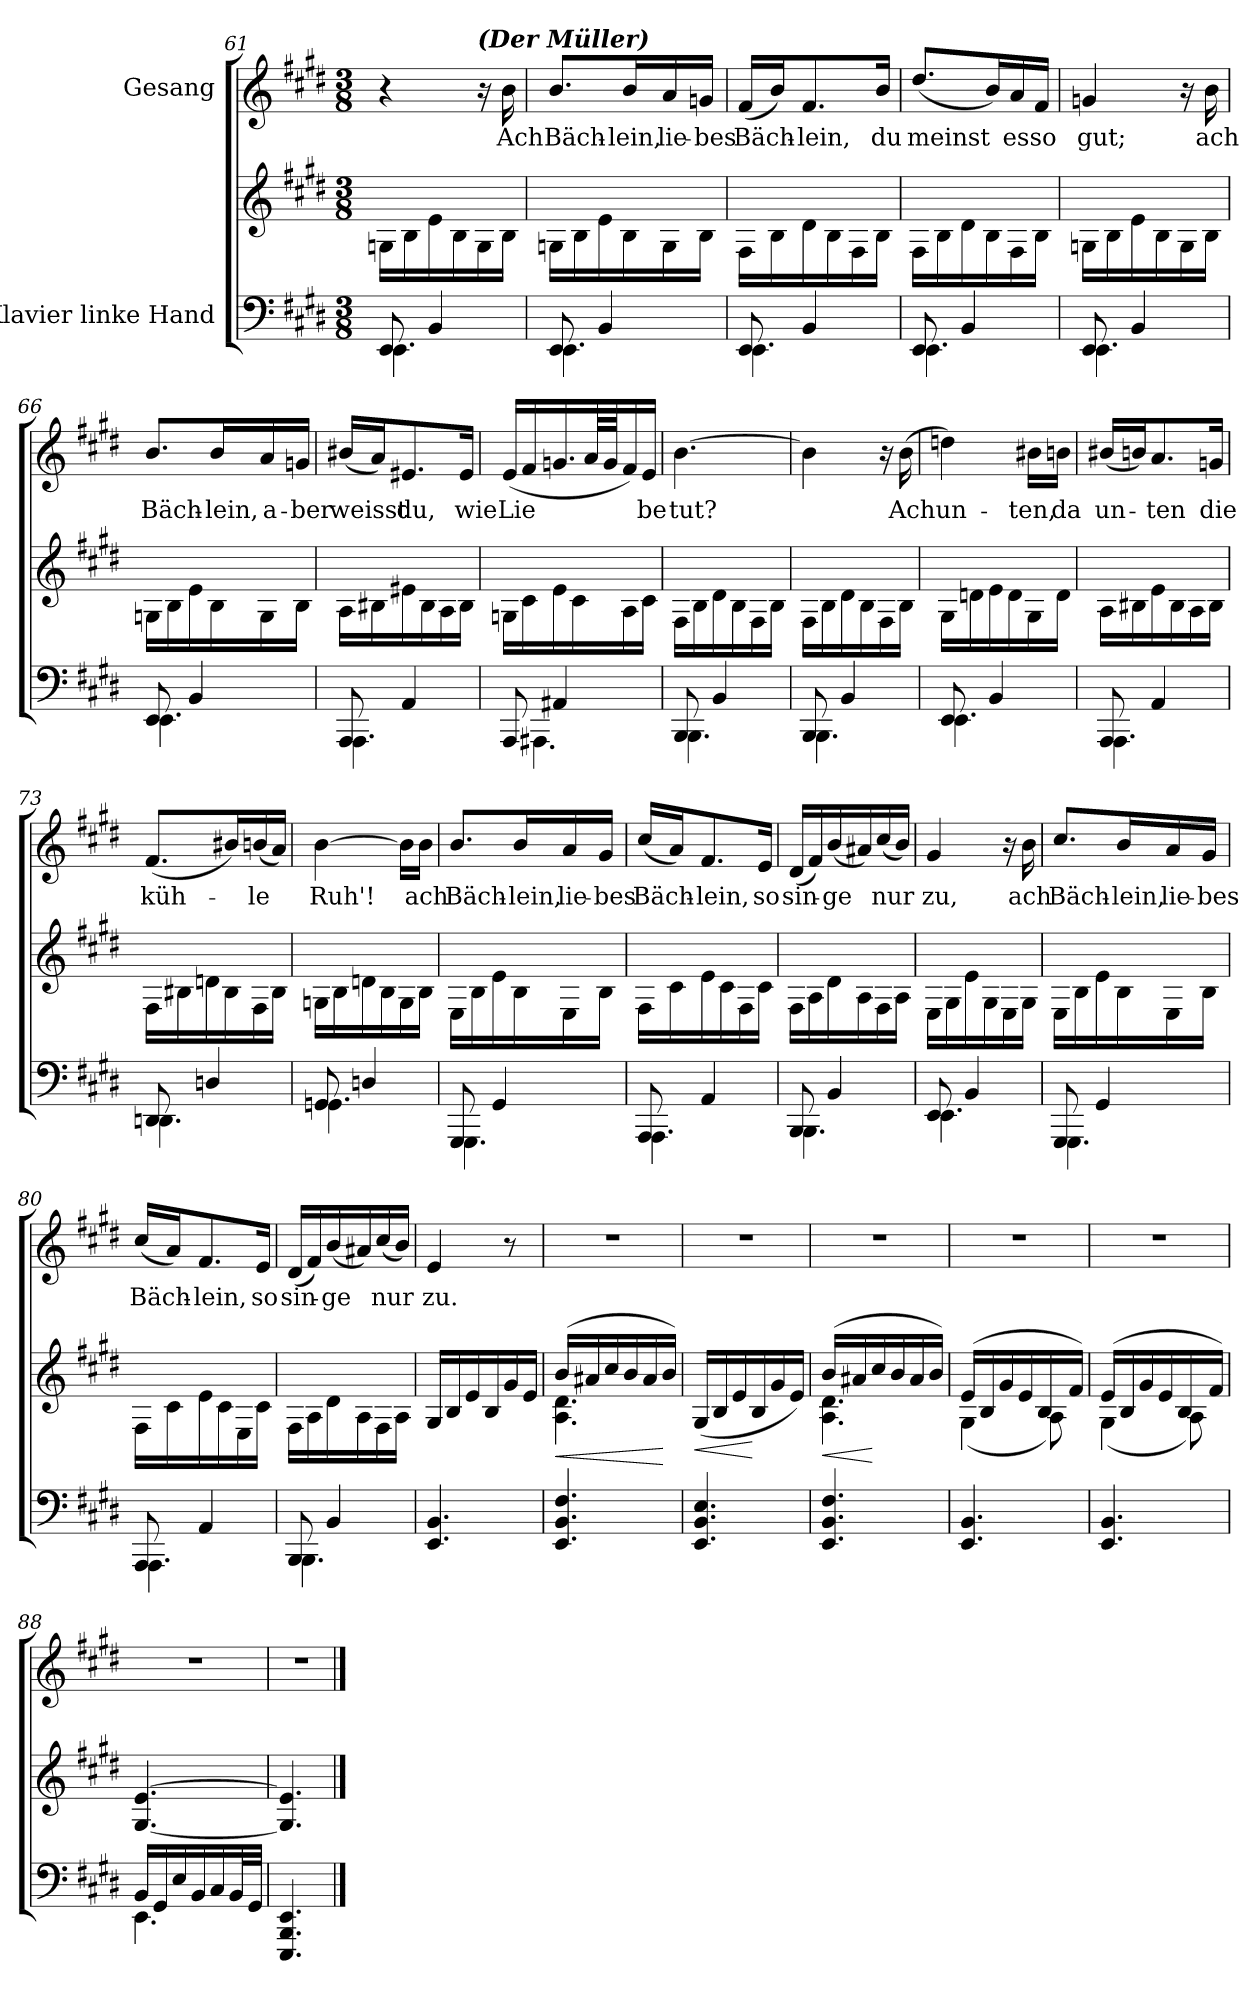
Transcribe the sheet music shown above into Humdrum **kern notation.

**kern	**kern	**dynam	**kern	**text
*part2	*part2	*part2	*part1	*part1
*staff3	*staff2	*staff2/3	*staff1	*staff1
*I"Klavier linke Hand	*	*	*I"Gesang	*
*clefF4	*clefG2	*	*clefG2	*
*k[f#c#g#d#]	*k[f#c#g#d#]	*	*k[f#c#g#d#]	*
*M3/8	*M3/8	*	*M3/8	*
=61	=61	=61	=61	=61
*^	*	*	*	*
8EE/	4.EE\	16Gn\LL	.	4r	.
.	.	16B\	.	.	.
4BB/	.	16e\	.	.	.
.	.	16B\	.	.	.
!	!	!	!	!LO:TX:a:Bi:t=(Der Müller)	!
.	.	16G\	.	16r	.
!	!	!	!	!	!LO:LY:b
.	.	16B\JJ	.	16b\	Ach
=62	=62	=62	=62	=62	=62
!	!	!	!	!	!LO:LY:b
8EE/	4.EE\	16Gn\LL	.	8.b/L	Bäch-
.	.	16B\	.	.	.
4BB/	.	16e\	.	.	.
!	!	!	!	!	!LO:LY:b
.	.	16B\	.	16b/L	lein,
!	!	!	!	!	!LO:LY:b
.	.	16G\	.	16a/	lie-
!	!	!	!	!	!LO:LY:b
.	.	16B\JJ	.	16gn/JJ	bes
!!LO:PB:g=z
=63	=63	=63	=63	=63	=63
!	!	!	!	!	!LO:LY:b
8EE/	4.EE\	16F#\LL	.	(16f#/LL	Bäch-
.	.	16B\	.	16b/J)	.
!	!	!	!	!	!LO:LY:b
4BB/	.	16d#\	.	8.f#/	lein,
.	.	16B\	.	.	.
.	.	16F#\	.	.	.
!	!	!	!	!	!LO:LY:b
.	.	16B\JJ	.	16b/Jk	du
=64	=64	=64	=64	=64	=64
!	!	!	!	!	!LO:LY:b
8EE/	4.EE\	16F#\LL	.	(8.dd#/L	meinst
.	.	16B\	.	.	.
4BB/	.	16d#\	.	.	.
.	.	16B\	.	16b/L)	.
!	!	!	!	!	!LO:LY:b
.	.	16F#\	.	16a/	es
!	!	!	!	!	!LO:LY:b
.	.	16B\JJ	.	16f#/JJ	so
!!LO:LB:g=z
=65	=65	=65	=65	=65	=65
!	!	!	!	!	!LO:LY:b
8EE/	4.EE\	16Gn\LL	.	4gn/	gut;
.	.	16B\	.	.	.
4BB/	.	16e\	.	.	.
.	.	16B\	.	.	.
.	.	16G\	.	16r	.
!	!	!	!	!	!LO:LY:b
.	.	16B\JJ	.	16b\	ach
=66	=66	=66	=66	=66	=66
!	!	!	!	!	!LO:LY:b
8EE/	4.EE\	16Gn\LL	.	8.b/L	Bäch-
.	.	16B\	.	.	.
4BB/	.	16e\	.	.	.
!	!	!	!	!	!LO:LY:b
.	.	16B\	.	16b/L	lein,
!	!	!	!	!	!LO:LY:b
.	.	16G\	.	16a/	a-
!	!	!	!	!	!LO:LY:b
.	.	16B\JJ	.	16gn/JJ	ber
=67	=67	=67	=67	=67	=67
!	!	!	!	!	!LO:LY:b
8AAA/	4.AAA\	16A\LL	.	(16b#X/LL	weisst
.	.	16B#X\	.	16a/J)	.
!	!	!	!	!	!LO:LY:b
4AA/	.	16e#X\	.	8.e#X/	du,
.	.	16B#\	.	.	.
.	.	16A\	.	.	.
!	!	!	!	!	!LO:LY:b
.	.	16B#\JJ	.	16e#/Jk	wie
=68	=68	=68	=68	=68	=68
!	!	!	!	!	!LO:LY:b
8AAA/	4.AAA#X\	16Gn\LL	.	(16e/LL	Lie
.	.	16c#\	.	16f#/	.
4AA#X/	.	16e\	.	16.gn/	.
.	.	16c#\	.	.	.
.	.	.	.	64a/LL	.
.	.	.	.	64g/JJ	.
.	.	16A\	.	16f#/)	.
!	!	!	!	!	!LO:LY:b
.	.	16c#\JJ	.	16e/JJ	be
!!LO:LB:g=z
=69	=69	=69	=69	=69	=69
!	!	!	!	!	!LO:LY:b
8BBB/	4.BBB\	16F#\LL	.	[4.b\	tut?
.	.	16B\	.	.	.
4BB/	.	16d#\	.	.	.
.	.	16B\	.	.	.
.	.	16F#\	.	.	.
.	.	16B\JJ	.	.	.
!!LO:LB:g=z
=70	=70	=70	=70	=70	=70
8BBB/	4.BBB\	16F#\LL	.	4b\]	.
.	.	16B\	.	.	.
4BB/	.	16d#\	.	.	.
.	.	16B\	.	.	.
.	.	16F#\	.	16r	.
!	!	!	!	!	!LO:LY:b
.	.	16B\JJ	.	(16b\	Ach
=71	=71	=71	=71	=71	=71
!	!	!	!	!	!LO:LY:b
8EE/	4.EE\	16G#\LL	.	4ddn\)	un-
.	.	16dn\	.	.	.
4BB/	.	16e\	.	.	.
.	.	16d\	.	.	.
!	!	!	!	!	!LO:LY:b
.	.	16G#\	.	16b#X\LL	ten,
!	!	!	!	!	!LO:LY:b
.	.	16d\JJ	.	16bn\JJ	da
=72	=72	=72	=72	=72	=72
!	!	!	!	!	!LO:LY:b
8AAA/	4.AAA\	16A\LL	.	(16b#X/LL	un-
.	.	16B#X\	.	16bn/J)	.
!	!	!	!	!	!LO:LY:b
4AA/	.	16e\	.	8.a/	ten
.	.	16B#\	.	.	.
.	.	16A\	.	.	.
!	!	!	!	!	!LO:LY:b
.	.	16B#\JJ	.	16gn/Jk	die
=73	=73	=73	=73	=73	=73
!	!	!	!	!	!LO:LY:b
8DDn/	4.DD\	16F#\LL	.	(8.f#/L	küh-
.	.	16B#X\	.	.	.
4Dn/	.	16dn\	.	.	.
.	.	16B#\	.	16b#X/L)	.
!	!	!	!	!	!LO:LY:b
.	.	16F#\	.	(16bn/	le
.	.	16B#\JJ	.	16a/JJ)	.
!!LO:PB:g=z
=74	=74	=74	=74	=74	=74
!	!	!	!	!	!LO:LY:b
8GGn/	4.GG\	16Gn\LL	.	[4b\	Ruh'!
.	.	16B\	.	.	.
4Dn/	.	16dn\	.	.	.
.	.	16B\	.	.	.
.	.	16G\	.	16b\LL]	.
!	!	!	!	!	!LO:LY:b
.	.	16B\JJ	.	16b\JJ	ach
!!LO:PB:g=z
=75	=75	=75	=75	=75	=75
*	*	*^	*	*	*
!	!	!	!	!	!	!LO:LY:b
8GGG#/	4.GGG#\	4.ryy	16E\LL	.	8.b/L	Bäch-
.	.	.	16B\	.	.	.
4GG#/	.	.	16e\	.	.	.
!	!	!	!	!	!	!LO:LY:b
.	.	.	16B\	.	16b/L	lein,
!	!	!	!	!	!	!LO:LY:b
.	.	.	16E\	.	16a/	lie-
!	!	!	!	!	!	!LO:LY:b
.	.	.	16B\JJ	.	16g#/JJ	bes
=76	=76	=76	=76	=76	=76	=76
!	!	!	!	!	!	!LO:LY:b
8AAA/	4.AAA\	4.ryy	16F#\LL	.	(16cc#/LL	Bäch-
.	.	.	16c#\	.	16a/J)	.
!	!	!	!	!	!	!LO:LY:b
4AA/	.	.	16e\	.	8.f#/	lein,
.	.	.	16c#\	.	.	.
.	.	.	16F#\	.	.	.
!	!	!	!	!	!	!LO:LY:b
.	.	.	16c#\JJ	.	16e/Jk	so
=77	=77	=77	=77	=77	=77	=77
!	!	!	!	!	!	!LO:LY:b
8BBB/	4.BBB\	4.ryy	16F#\LL	.	(16d#/LL	sin-
.	.	.	16A\	.	16f#/)	.
!	!	!	!	!	!	!LO:LY:b
4BB/	.	.	16d#\	.	(16b/	ge
.	.	.	16A\	.	16a#X/)	.
!	!	!	!	!	!	!LO:LY:b
.	.	.	16F#\	.	(16cc#/	nur
.	.	.	16A\JJ	.	16b/JJ)	.
=78	=78	=78	=78	=78	=78	=78
!	!	!	!	!	!	!LO:LY:b
8EE/	4.EE\	4.ryy	16E\LL	.	4g#/	zu,
.	.	.	16G#\	.	.	.
4BB/	.	.	16e\	.	.	.
.	.	.	16G#\	.	.	.
.	.	.	16E\	.	16r	.
!	!	!	!	!	!	!LO:LY:b
.	.	.	16G#\JJ	.	16b\	ach
!!LO:LB:g=z
=79	=79	=79	=79	=79	=79	=79
!	!	!	!	!	!	!LO:LY:b
8GGG#/	4.GGG#\	4.ryy	16E\LL	.	8.cc#/L	Bäch-
.	.	.	16B\	.	.	.
4GG#/	.	.	16e\	.	.	.
!	!	!	!	!	!	!LO:LY:b
.	.	.	16B\	.	16b/L	lein,
!	!	!	!	!	!	!LO:LY:b
.	.	.	16E\	.	16a/	lie-
!	!	!	!	!	!	!LO:LY:b
.	.	.	16B\JJ	.	16g#/JJ	bes
!!LO:LB:g=z
=80	=80	=80	=80	=80	=80	=80
!	!	!	!	!	!	!LO:LY:b
8AAA/	4.AAA\	4.ryy	16F#\LL	.	(16cc#/LL	Bäch-
.	.	.	16c#\	.	16a/J)	.
!	!	!	!	!	!	!LO:LY:b
4AA/	.	.	16e\	.	8.f#/	lein,
.	.	.	16c#\	.	.	.
.	.	.	16E\	.	.	.
!	!	!	!	!	!	!LO:LY:b
.	.	.	16c#\JJ	.	16e/Jk	so
=81	=81	=81	=81	=81	=81	=81
!	!	!	!	!	!	!LO:LY:b
8BBB/	4.BBB\	4.ryy	16F#\LL	.	(16d#/LL	sin-
.	.	.	16A\	.	16f#/)	.
!	!	!	!	!	!	!LO:LY:b
4BB/	.	.	16d#\	.	(16b/	ge
.	.	.	16A\	.	16a#X/)	.
!	!	!	!	!	!	!LO:LY:b
.	.	.	16F#\	.	(16cc#/	nur
.	.	.	16A\JJ	.	16b/JJ)	.
*v	*v	*	*	*	*	*
=82	=82	=82	=82	=82	=82
!	!	!	!	!	!LO:LY:b
*	*v	*v	*	*	*
4.EE/ 4.BB/	16G#/LL	.	4e/	zu.
.	16B/	.	.	.
.	16e/	.	.	.
.	16B/	.	.	.
.	16g#/	.	8r	.
.	16e/JJ	.	.	.
=83	=83	=83	=83	=83
!	!	!LO:HP:b	!	!
*	*^	*	*	*
4.EE/ 4.BB/ 4.F#/	(16b/LL	4.A\ 4.d#\	<	4.r	.
.	16a#X/	.	.	.	.
.	16cc#/	.	.	.	.
.	16b/	.	.	.	.
.	16a#/	.	.	.	.
.	16b/JJ)	.	[	.	.
*	*v	*v	*	*	*
!!LO:LB:g=z
=84	=84	=84	=84	=84
!	!	!LO:HP:b	!	!
4.EE/ 4.BB/ 4.E/	(16G#/LL	<	4.r	.
.	16B/	.	.	.
.	16e/	.	.	.
.	16B/	[	.	.
.	16g#/	.	.	.
.	16e/JJ)	.	.	.
=85	=85	=85	=85	=85
!	!	!LO:HP:b	!	!
*	*^	*	*	*
4.EE/ 4.BB/ 4.F#/	(16b/LL	4.A\ 4.d#\	<	4.r	.
.	16a#X/	.	.	.	.
.	16cc#/	.	[	.	.
.	16b/	.	.	.	.
.	16a#/	.	.	.	.
.	16b/JJ)	.	.	.	.
=86	=86	=86	=86	=86	=86
4.EE/ 4.BB/	(16e/LL	(4G#\	.	4.r	.
.	16B/	.	.	.	.
.	16g#/	.	.	.	.
.	16e/	.	.	.	.
.	16B/	8A\)	.	.	.
.	16f#/JJ)	.	.	.	.
=87	=87	=87	=87	=87	=87
4.EE/ 4.BB/	(16e/LL	(4G#\	.	4.r	.
.	16B/	.	.	.	.
.	16g#/	.	.	.	.
.	16e/	.	.	.	.
.	16B/	8A\)	.	.	.
.	16f#/JJ)	.	.	.	.
*	*v	*v	*	*	*
!!LO:PB:g=z
=88	=88	=88	=88	=88
*^	*	*	*	*
16BB/LL	4.EE\	[4.G#/ [4.e/	.	4.r	.
16GG#/	.	.	.	.	.
16E/	.	.	.	.	.
16BB/	.	.	.	.	.
16C#/	.	.	.	.	.
32BB/L	.	.	.	.	.
32GG#/JJJ	.	.	.	.	.
*v	*v	*	*	*	*
=89	=89	=89	=89	=89
4.EEE/ 4.BBB/ 4.EE/	4.G#/] 4.e/]	.	4.r	.
==	==	==	==	==
*-	*-	*-	*-	*-
